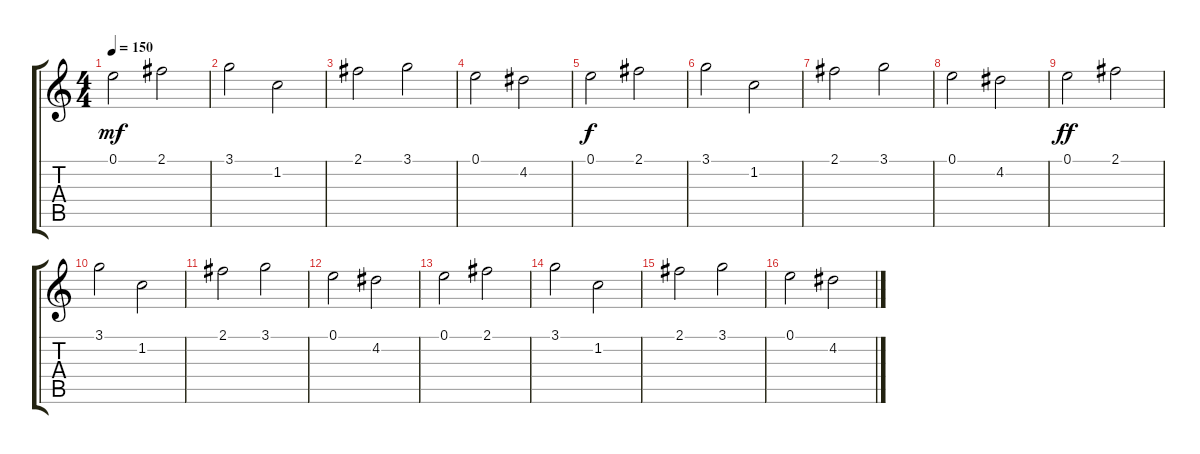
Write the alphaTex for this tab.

\track "" {instrument distortionguitar}
\staff {score tabs}
\tuning (E4 B3 G3 D3 A2 E2) {hide}
\ts (4 4)
\tempo 150
\clef g2
\ks c
0.1.2{dy mf} 2.1.2 |
3.1.2 1.2.2 |
2.1.2 3.1.2 |
0.1.2 4.2.2 |
0.1.2{dy f} 2.1.2 |
3.1.2 1.2.2 |
2.1.2 3.1.2 |
0.1.2 4.2.2 |
0.1.2{dy ff} 2.1.2 |
3.1.2 1.2.2 |
2.1.2 3.1.2 |
0.1.2 4.2.2 |
0.1.2 2.1.2 |
3.1.2 1.2.2 |
2.1.2 3.1.2 |
0.1.2 4.2.2
